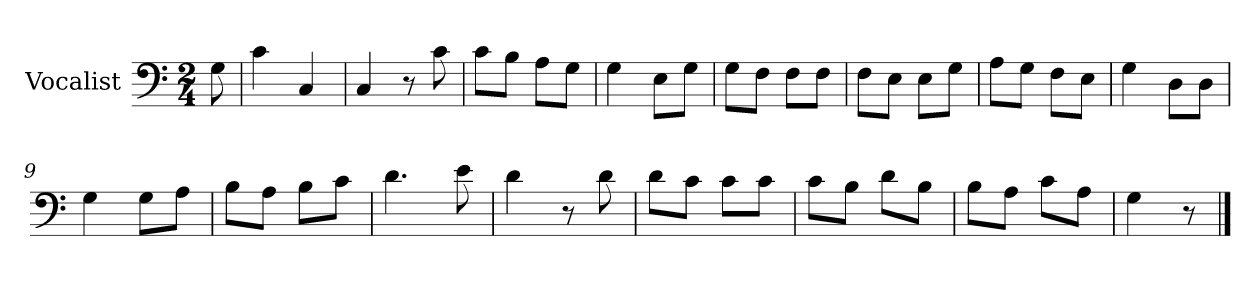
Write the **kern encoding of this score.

**kern
*part1
*staff1
*I"Vocalist
*k[]
*C:
*M2/4
=
8G
=1
4c
4C
=2
4C
8r
8c
=3
8cL
8BJ
8AL
8GJ
=4
4G
8EL
8GJ
=5
8GL
8FJ
8FL
8FJ
=6
8FL
8EJ
8EL
8GJ
=7
8AL
8GJ
8FL
8EJ
=8
4G
8DL
8DJ
=9
4G
8GL
8AJ
=10
8BL
8AJ
8BL
8cJ
=11
4.d
8e
=12
4d
8r
8d
=13
8dL
8cJ
8cL
8cJ
=14
8cL
8BJ
8dL
8BJ
=15
8BL
8AJ
8cL
8AJ
=16
4G
8r
==
*-
